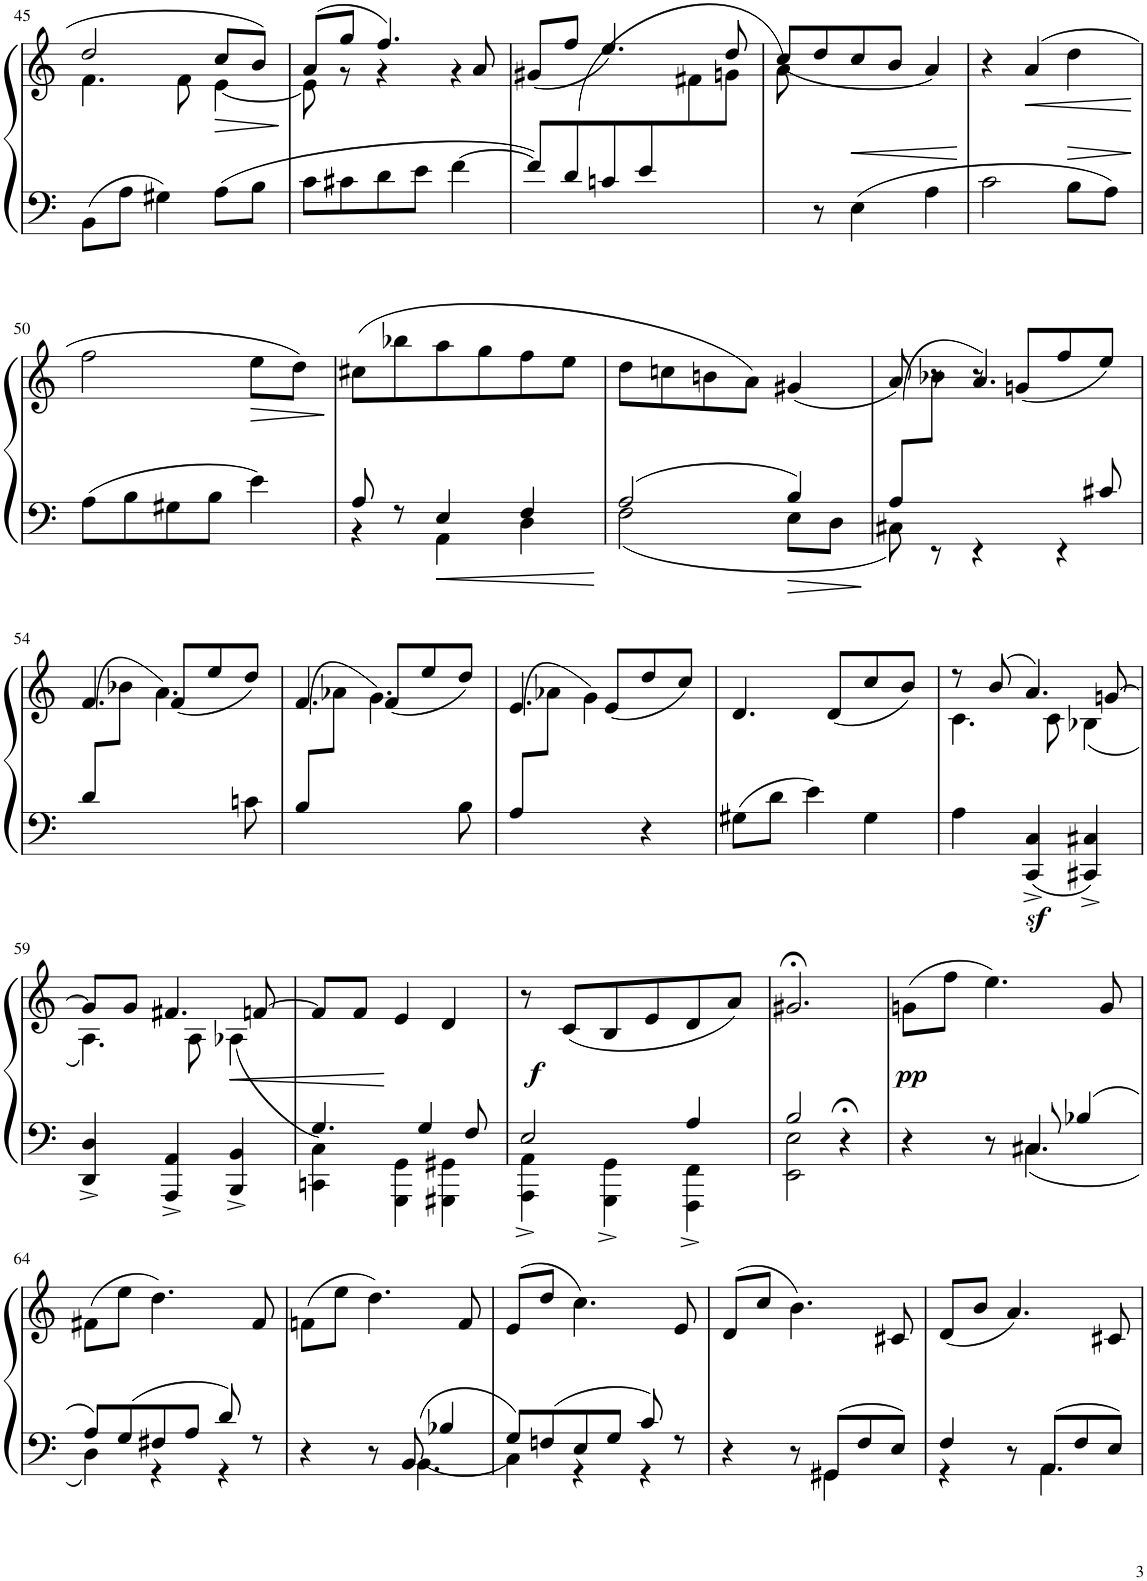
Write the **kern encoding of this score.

**kern	**kern	**dynam
*part1	*part1	*part1
*staff2	*staff1	*staff1/2
*I"Piano	*	*
*I'Pno	*	*
!!LO:PB:g=z
*clefF4	*clefG2	*
*k[]	*k[]	*
*M3/4	*M3/4	*
=45	=45	=45
*	*^	*
8BB\L	2dd/	4.f\	.
8A\J	.	.	.
4G#X\	.	.	.
.	.	8f\	.
!	!	!	!LO:HP:b
8A\L	8cc/L	[4e\	>
8B\J	8b/J	.	.
*	*v	*v	*
.	.	]
=46	=46	=46
*	*^	*
8c\L	(8a/L	8e\]	.
8c#X\	8gg/J	8r	.
8d\	4.ff/)	4r	.
8e\J	.	.	.
[4f\	.	4r	.
.	8a/	.	.
=47	=47	=47	=47
8f/L]	(8g#X/L	2ryy	.
(8d/	8ff/J	.	.
8cn/	4.ee/)	.	.
8e/	.	.	.
4ryy	.	8f#X\	.
.	8dd/	8gn\J	.
=48	=48	=48	=48
8ryy	(8cc/L	8a\)	.
8r	8dd/	2ryy	.
!	!	!	!LO:HP:b
4E\	8cc/	.	<
.	8b/J	.	.
4A\	4a/)	.	.
.	.	8ryy	.
*	*v	*v	*
.	.	[
=49	=49	=49
2c\	4r	.
!	!	!LO:HP:b
.	(4a/	<
!	!	!LO:HP:b
8B\L	4dd\	>
8A\J	.	.
.	.	[ ]
!!LO:LB:g=z
=50	=50	=50
8A\L	2ff\	.
8B\	.	.
8G#X\	.	.
8B\J	.	.
!	!	!LO:HP:b
4e\	8ee\L	>
.	8dd\J)	.
.	.	]
=51	=51	=51
*^	*	*
8A/	4r	(8cc#X\L	.
8r	.	8bb-X\	.
4E/	4AA\	8aa\	.
.	.	8gg\	.
4F/	4D\	8ff\	.
.	.	8ee\J	.
=52	=52	=52	=52
2A/	2F\	8dd\L	.
.	.	8ccn\	.
.	.	8bn\	.
.	.	8a\J)	.
4B/	8E\L	(4g#X/	.
.	8D\J	.	.
=53	=53	=53	=53
*	*	*^	*
(8A/L	8C#X\	8a/)	8ryy	.
2ryy	8r	8r	8b-X\J	.
.	4r	8r	4.a/)	.
.	.	(8gn/L	.	.
.	4r	8ff/	.	.
8c#X/	.	8ee/J)	8ryy	.
*v	*v	*	*	*
!!LO:LB:g=z	!!
=54	=54	=54	=54
(8d/L	4.f/	8ryy	.
2ryy	.	8b-X\J	.
.	.	4.a\)	.
.	(8f/L	.	.
.	8ee/	.	.
8cn\	8dd/J)	8ryy	.
=55	=55	=55	=55
(8B/L	4.f/	8ryy	.
2ryy	.	8a-X\J	.
.	.	4.g\)	.
.	(8f/L	.	.
.	8ee/	.	.
8B\	8dd/J)	8ryy	.
=56	=56	=56	=56
(8A/L	4.e/	8ryy	.
4.ryy	.	8a-X\J	.
.	.	4g\)	.
.	(8e/L	.	.
4r	8dd/	4ryy	.
.	8cc/J)	.	.
*	*v	*v	*
=57	=57	=57
8G#X\L	4.d/	.
8d\J	.	.
4e\	.	.
.	(8d/L	.
4G#\	8cc/	.
.	8b/J)	.
=58	=58	=58
*	*^	*
4A\	8r	4.c\	.
.	(8b/	.	.
4CC/z<^ 4C/z<^	4.a/)	.	.
.	.	8c\	.
4CC#X/^ 4C#X/^	.	(4B-X\	.
.	[8gn/	.	.
!!LO:LB:g=z	!!
=59	=59	=59	=59
4DD/^ 4D/^	8g/L]	4.A\)	.
.	8g/J	.	.
4AAA/^ 4AA/^	4.f#X/	.	.
.	.	8A\	.
!	!	!	!LO:HP:b
4BBB/^ 4BB/^	.	(4A-X\	<
.	[8fn/	.	.
*	*v	*v	*
=60	=60	=60
*^	*	*
4.G/)	4CCn\ 4C\	8f/L]	.
.	.	8f/J	.
.	4GGG\ 4GG\	4e/	[
4G/	.	.	.
.	4GGG#X\ 4GG#X\	4d/	.
8F/	.	.	.
=61	=61	=61	=61
!	!	!	!LO:DY:b
2E/	4AAA\^ 4AA\^	8r	f
.	.	(8c/L	.
.	4GGG\^ 4GG\^	8B/	.
.	.	8e/	.
4A/	4FFF\^ 4FF\^	8d/	.
.	.	8a/J)	.
=62	=62	=62	=62
2B/	2EE\ 2E\	2.g#X;</	.
4r;<	4ryy	.	.
=63	=63	=63	=63
!	!	!	!LO:DY:b
4r	4ryy	(8gn\L	pp
.	.	8ff\J	.
8r	8ryy	4.ee\)	.
8C#X/	4.C#\	.	.
4B-X/	.	.	.
.	.	8g/	.
!!LO:LB:g=z
=64	=64	=64	=64
8A/L	4D\	(8f#X\L	.
8G/	.	8ee\J	.
8F#X/	4r	4.dd\)	.
8A/J	.	.	.
8d/	4r	.	.
8r	.	8f#/	.
=65	=65	=65	=65
4r	4ryy	(8fn\L	.
.	.	8ee\J	.
8r	8ryy	4.dd\)	.
8BB/	4.BB\	.	.
4B-X/	.	.	.
.	.	8f/	.
=66	=66	=66	=66
8G/L	4C\	(8e/L	.
8Fn/	.	8dd/J	.
8E/	4r	4.cc\)	.
8G/J	.	.	.
8c/	4r	.	.
8r	.	8e/	.
=67	=67	=67	=67
4r	4ryy	(8d/L	.
.	.	8cc/J	.
8r	8ryy	4.b\)	.
8GG#X/L	4.GG#\	.	.
8F/	.	.	.
8E/J	.	8c#X/	.
=68	=68	=68	=68
4F/	4r	(8d/L	.
.	.	8b/J	.
8r	8ryy	4.a/)	.
8AA/L	4.AA\	.	.
8F/	.	.	.
8E/J	.	8c#X/	.
*v	*v	*	*
=	=	=
*-	*-	*-
